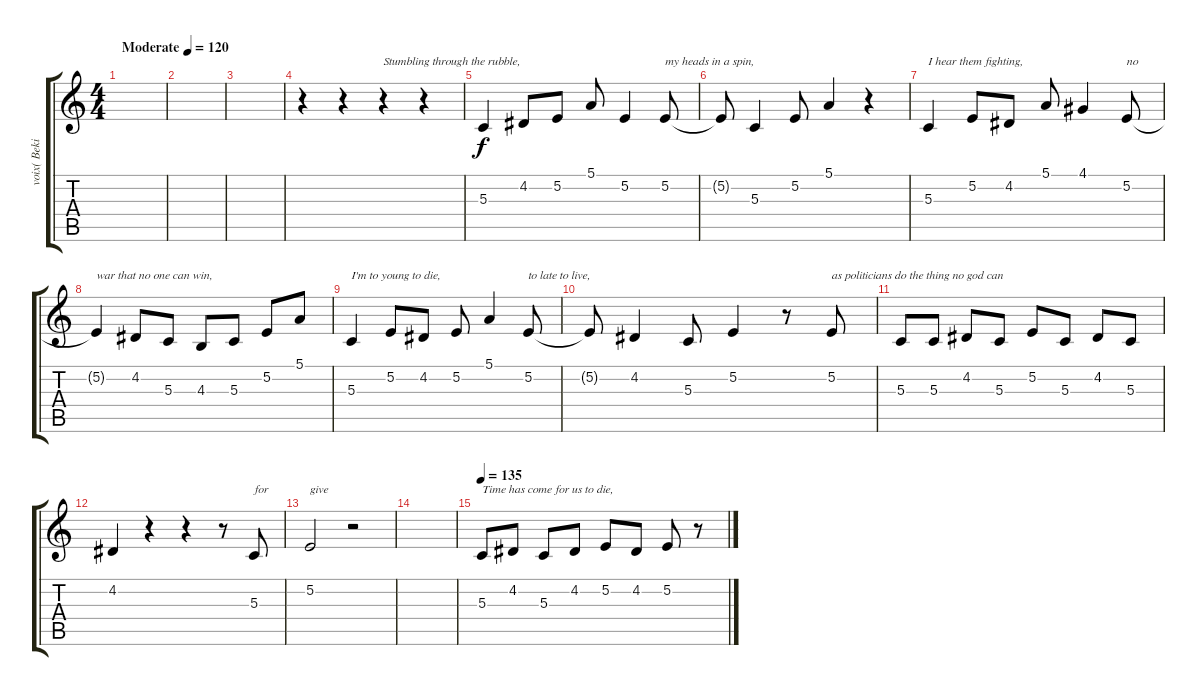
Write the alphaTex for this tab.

\track ("voix( Beki Bondage )" "voix( Beki") {instrument englishhorn}
\staff {score tabs}
\tuning (E4 B3 G3 D3 A2 E2) {hide}
\ts (4 4)
\tempo (120 "Moderate")
\clef g2
\ks c
|
|
|
r.4 r.4 r.4{txt "Stumbling through the rubble,"} r.4 |
5.3.4 4.2.8 5.2.8 5.1.8 5.2.4 5.2.8{txt "my heads in a spin,"} |
5.2{t}.8 5.3.4 5.2.8 5.1.4 r.4 |
5.3.4{txt "I hear them fighting,"} 5.2.8 4.2.8 5.1.8 4.1.4 5.2.8{txt "no"} |
5.2{t}.4{txt "war that no one can win,"} 4.2.8 5.3.8 4.3.8 5.3.8 5.2.8 5.1.8 |
5.3.4{txt "I'm to young to die,"} 5.2.8 4.2.8 5.2.8 5.1.4 5.2.8{txt "to late to live,"} |
5.2{t}.8 4.2.4 5.3.8 5.2.4 r.8 5.2.8{txt "as politicians do the thing no god can "} |
5.3.8 5.3.8 4.2.8 5.3.8 5.2.8 5.3.8 4.2.8 5.3.8 |
4.2.4 r.4 r.4 r.8 5.3.8{txt "for"} |
5.2.2{txt "give"} r.2 |
|
\tempo 135
5.3.8{txt "Time has come for us to die,"} 4.2.8 5.3.8 4.2.8 5.2.8 4.2.8 5.2.8 r.8
